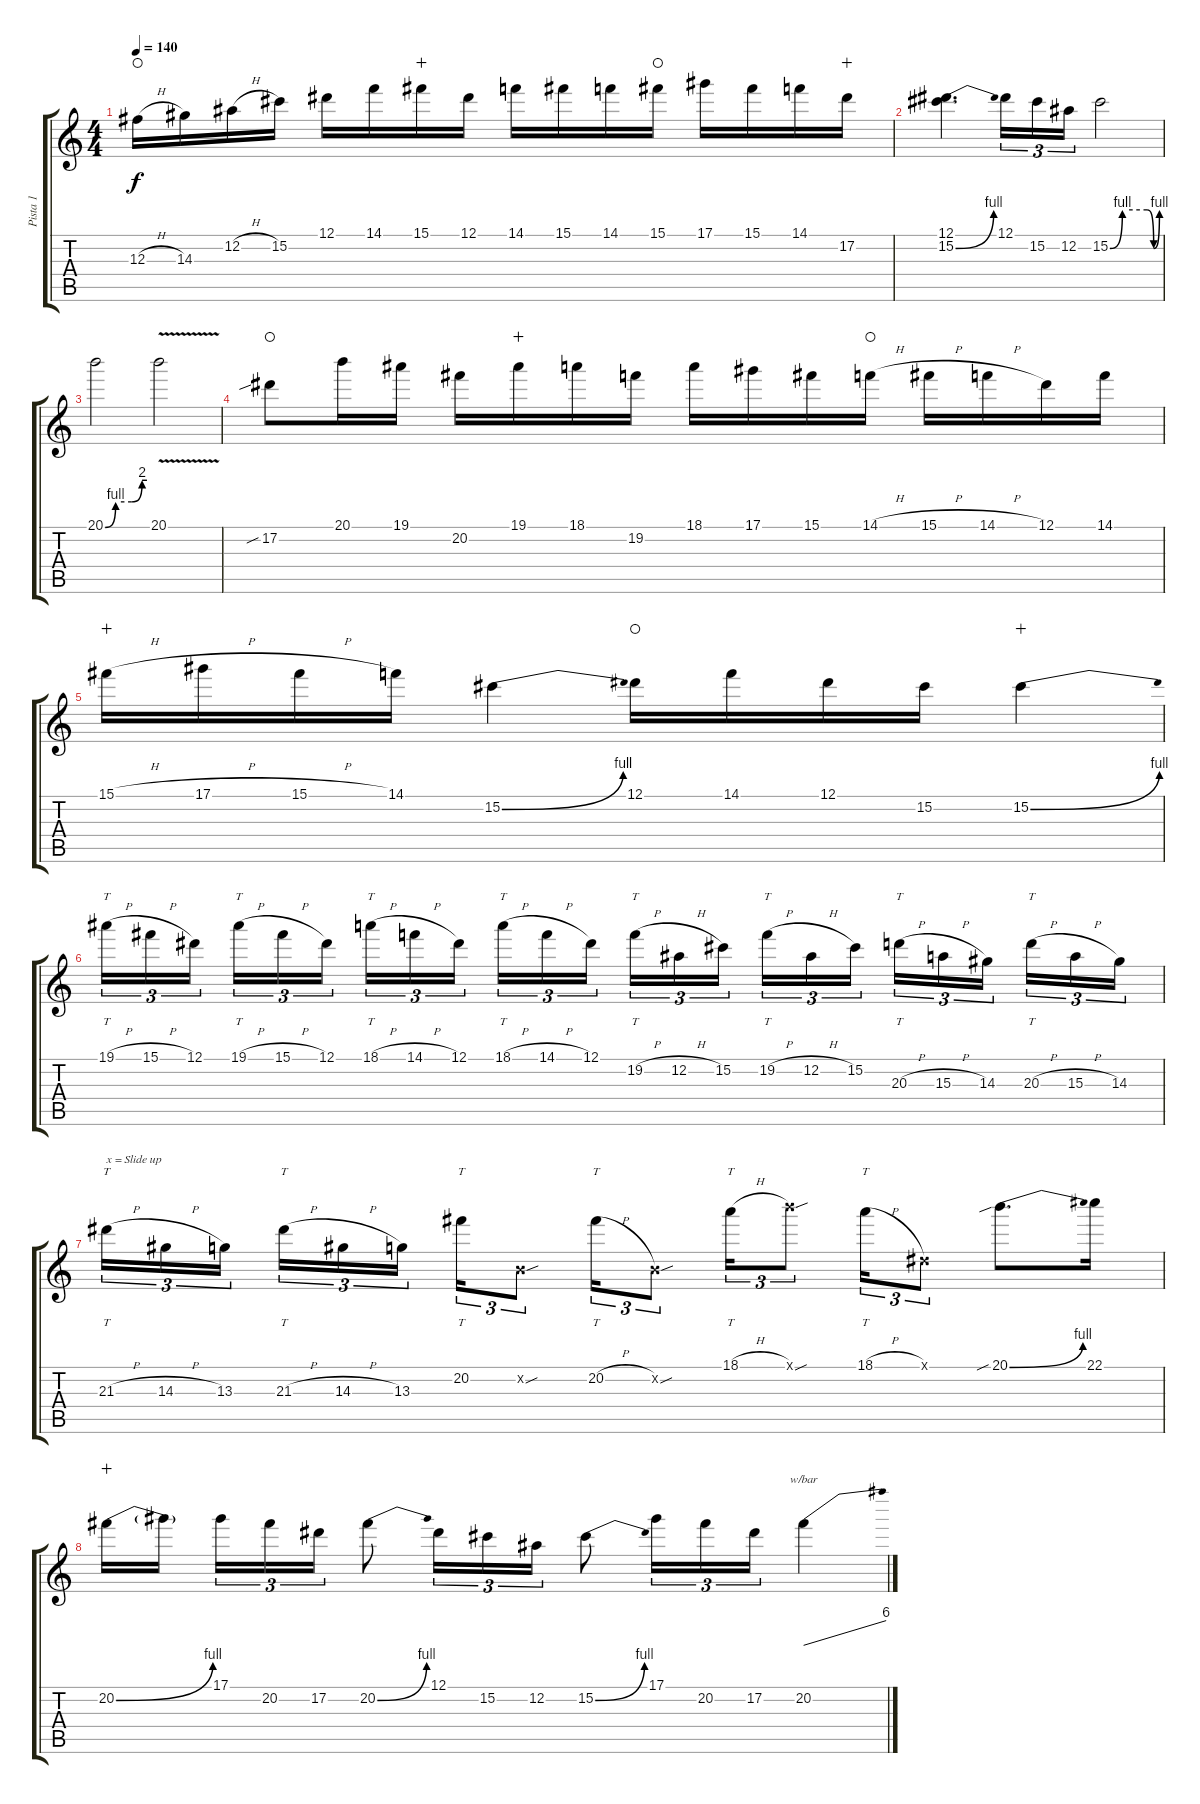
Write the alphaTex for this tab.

\track ("Pista 1" "Pista 1") {instrument overdrivenguitar}
\staff {score tabs}
\tuning (Eb4 Bb3 Gb3 Db3 Ab2 Eb2) {hide}
\ts (4 4)
\tempo 140
\clef g2
\ks c
12.3{h}.16{dy f waho} 14.3.16 12.2{h}.16 15.2.16 12.1.16 14.1.16 15.1.16{wahc} 12.1.16 14.1.16 15.1.16 14.1.16 15.1.16{waho} 17.1.16 15.1.16 14.1.16 17.2.16{wahc} |
(12.1 15.2{be (bend 0 0 60 4)}).4{d} 12.1.16{tu (3 2)} 15.2.16{tu (3 2)} 12.2.16{tu (3 2)} 15.2{be (custom 0 0 15 4 45 4 53 0 60 4)}.2 |
20.1{be (custom 0 0 15 4 38 4 53 8 60 8)}.2 20.1{v}.2 |
17.2{sib}.8{waho} 20.1.16 19.1.16 20.2.16 19.1.16{wahc} 18.1.16 19.2.16 18.1.16 17.1.16 15.1.16 14.1{h}.16{waho} 15.1{h}.16 14.1{h}.16 12.1.16 14.1.16 |
15.1{h}.16{wahc} 17.1{h}.16 15.1{h}.16 14.1.16 15.2{be (bend 0 0 60 4)}.4 12.1.16{waho} 14.1.16 12.1.16 15.2.16 15.2{be (bend 0 0 60 4)}.4{wahc} |
19.1{h}.16{tt tu (3 2)} 15.1{h}.16{tu (3 2)} 12.1.16{tu (3 2) beam splitsecondary} 19.1{h}.16{tt tu (3 2)} 15.1{h}.16{tu (3 2)} 12.1.16{tu (3 2)} 18.1{h}.16{tt tu (3 2)} 14.1{h}.16{tu (3 2)} 12.1.16{tu (3 2) beam splitsecondary} 18.1{h}.16{tt tu (3 2)} 14.1{h}.16{tu (3 2)} 12.1.16{tu (3 2)} 19.2{h}.16{tt tu (3 2)} 12.2{h}.16{tu (3 2)} 15.2.16{tu (3 2) beam splitsecondary} 19.2{h}.16{tt tu (3 2)} 12.2{h}.16{tu (3 2)} 15.2.16{tu (3 2)} 20.3{h}.16{tt tu (3 2)} 15.3{h}.16{tu (3 2)} 14.3.16{tu (3 2) beam splitsecondary} 20.3{h}.16{tt tu (3 2)} 15.3{h}.16{tu (3 2)} 14.3.16{tu (3 2)} |
21.3{h}.16{tt tu (3 2) txt "x = Slide up"} 14.3{h}.16{tu (3 2)} 13.3.16{tu (3 2) beam splitsecondary} 21.3{h}.16{tt tu (3 2)} 14.3{h}.16{tu (3 2)} 13.3.16{tu (3 2)} 20.2.16{tt tu (3 2)} 1.2{sou x}.8{tu (3 2)} 20.2{h}.16{tt tu (3 2)} 1.2{sou x}.8{tu (3 2)} 18.1{h}.16{tt tu (3 2)} 20.1{sou x}.8{tu (3 2)} 18.1{h}.16{tt tu (3 2)} 0.1{x}.8{tu (3 2)} 20.1{be (bend 0 0 60 4) sib}.8{d} 22.1.16 |
20.2{be (bend 0 0 60 4)}.16{wahc} 20.2{t}.16{beam splitsecondary} 17.1.16{tu (3 2)} 20.2.16{tu (3 2)} 17.2.16{tu (3 2)} 20.2{be (bend 0 0 60 4)}.8 12.1.16{tu (3 2)} 15.2.16{tu (3 2)} 12.2.16{tu (3 2)} 15.2{be (bend 0 0 60 4)}.8 17.1.16{tu (3 2)} 20.2.16{tu (3 2)} 17.2.16{tu (3 2)} 20.2.4{tbe (dive default 0 0 60 24)}
